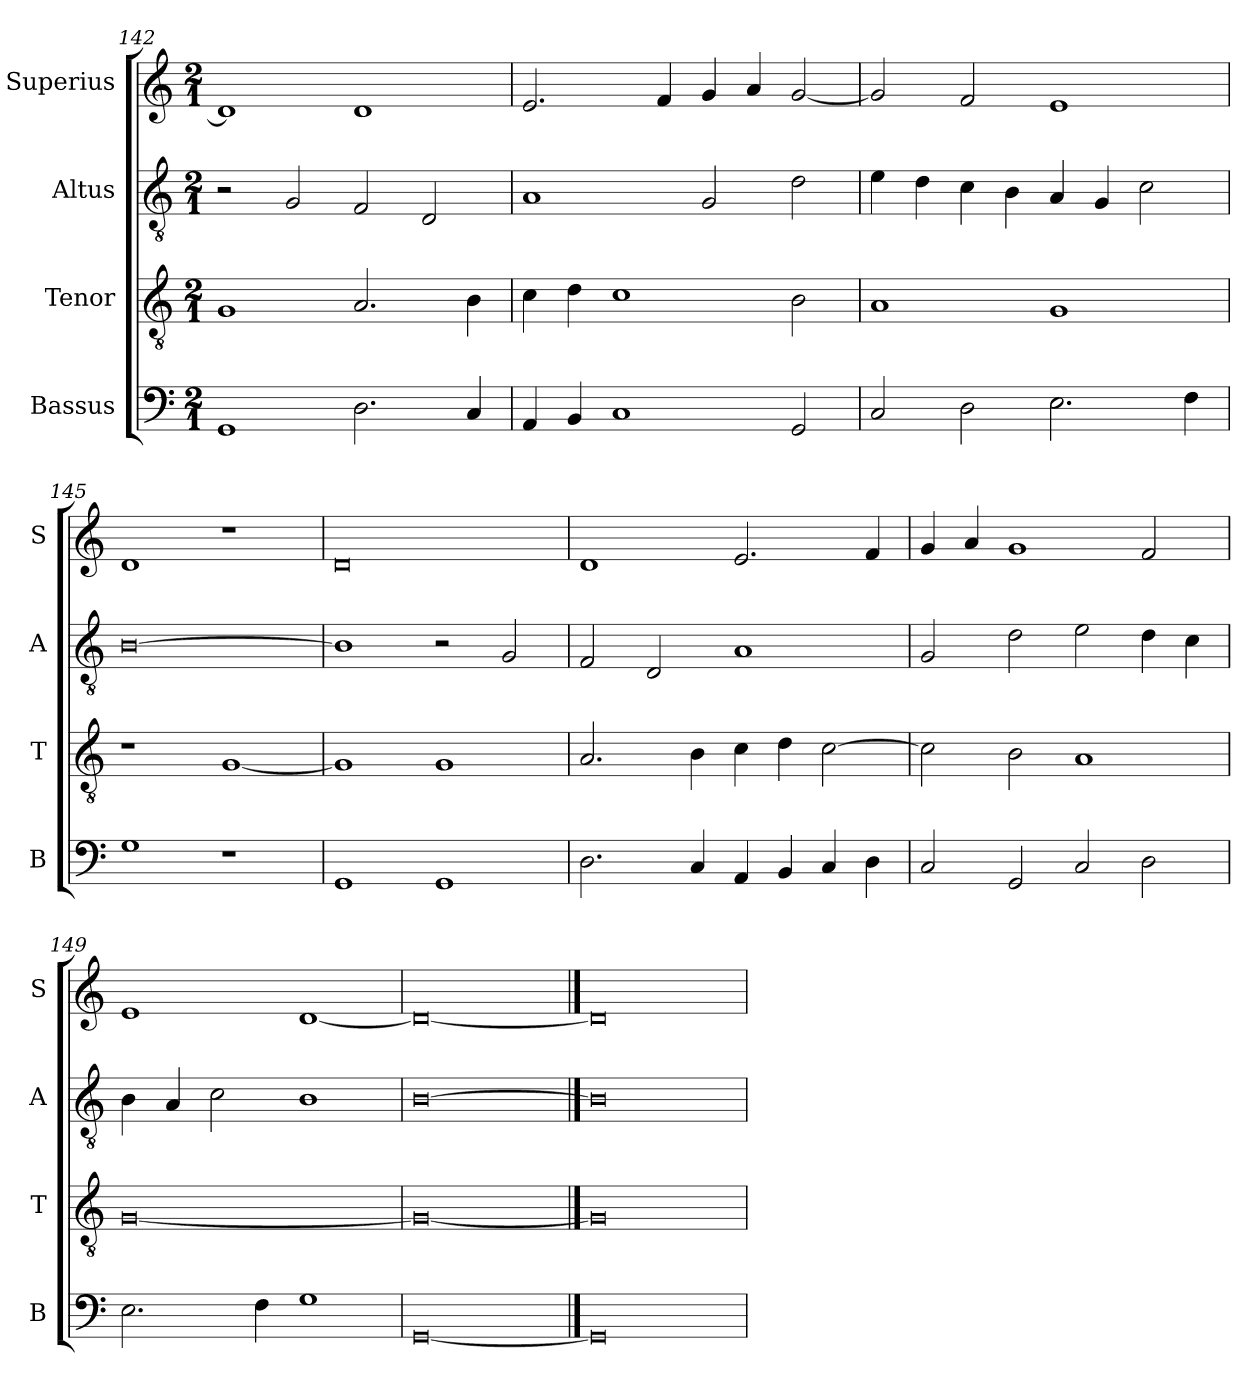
**kern	**kern	**kern	**kern
*part4	*part3	*part2	*part1
*staff4	*staff3	*staff2	*staff1
*I"Bassus	*I"Tenor	*I"Altus	*I"Superius
*I'B	*I'T	*I'A	*I'S
*clefF4	*clefGv2	*clefGv2	*clefG2
*k[]	*k[]	*k[]	*k[]
*C:	*C:	*C:	*C:
*M2/1	*M2/1	*M2/1	*M2/1
=142	=142	=142	=142
1GG	1G	2r	1d]
.	.	2G	.
2.D	2.A	2F	1d
.	.	2D	.
4C	4B	.	.
=143	=143	=143	=143
4AA	4c	1A	2.e
4BB	4d	.	.
1C	1c	.	.
.	.	.	4f
.	.	2G	4g
.	.	.	4a
2GG	2B	2d	[2g
=144	=144	=144	=144
2C	1A	4e	2g]
.	.	4d	.
2D	.	4c	2f
.	.	4B	.
2.E	1G	4A	1e
.	.	4G	.
.	.	2c	.
4F	.	.	.
=145	=145	=145	=145
1G	1r	[0B	1d
1r	[1G	.	1r
=146	=146	=146	=146
1GG	1G]	1B]	0d
1GG	1G	2r	.
.	.	2G	.
=147	=147	=147	=147
2.D	2.A	2F	1d
.	.	2D	.
4C	4B	.	.
4AA	4c	1A	2.e
4BB	4d	.	.
4C	[2c	.	.
4D	.	.	4f
=148	=148	=148	=148
2C	2c]	2G	4g
.	.	.	4a
2GG	2B	2d	1g
2C	1A	2e	.
2D	.	4d	2f
.	.	4c	.
=149	=149	=149	=149
2.E	[0G	4B	1e
.	.	4A	.
.	.	2c	.
4F	.	.	.
1G	.	1B	[1d
=150	=150	=150	=150
[0GG	0G_	[0B	0d_
==151	==151	==151	==151
0GG]	0G]	0B]	0d]
=	=	=	=
*-	*-	*-	*-
